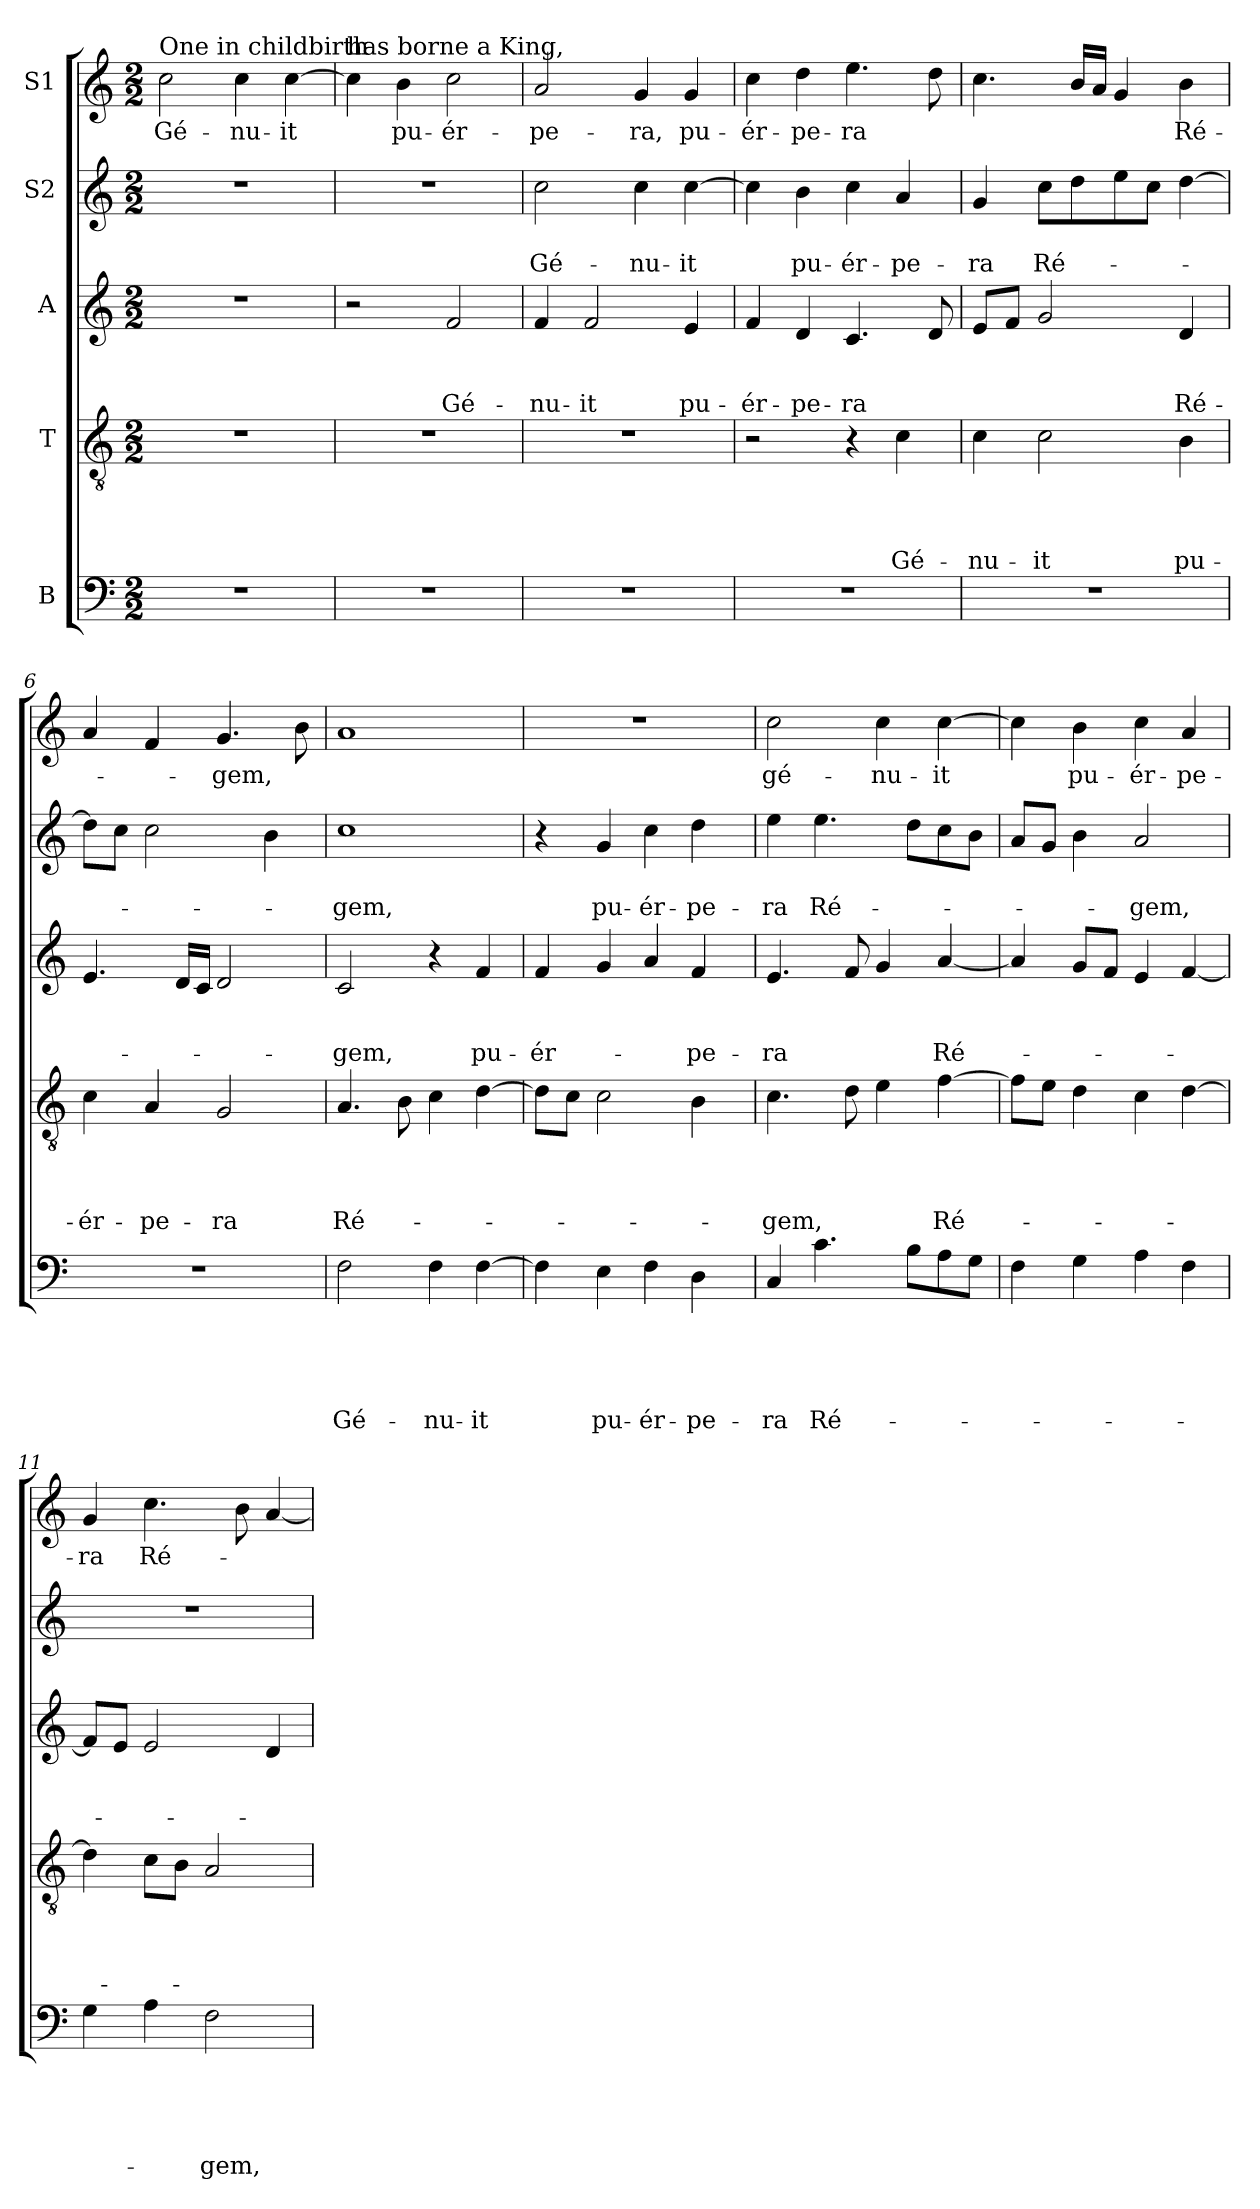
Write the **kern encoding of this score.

**kern	**text	**text	**text	**text	**text	**kern	**text	**text	**text	**text	**kern	**text	**text	**text	**kern	**text	**text	**kern	**text
*part5	*part5	*part5	*part5	*part5	*part5	*part4	*part4	*part4	*part4	*part4	*part3	*part3	*part3	*part3	*part2	*part2	*part2	*part1	*part1
*staff5	*staff5	*staff5	*staff5	*staff5	*staff5	*staff4	*staff4	*staff4	*staff4	*staff4	*staff3	*staff3	*staff3	*staff3	*staff2	*staff2	*staff2	*staff1	*staff1
*I"B	*	*	*	*	*	*I"T	*	*	*	*	*I"A	*	*	*	*I"S2	*	*	*I"S1	*
*clefF4	*	*	*	*	*	*clefGv2	*	*	*	*	*clefG2	*	*	*	*clefG2	*	*	*clefG2	*
*k[]	*	*	*	*	*	*k[]	*	*	*	*	*k[]	*	*	*	*k[]	*	*	*k[]	*
*C:	*	*	*	*	*	*C:	*	*	*	*	*C:	*	*	*	*C:	*	*	*C:	*
*M2/2	*	*	*	*	*	*M2/2	*	*	*	*	*M2/2	*	*	*	*M2/2	*	*	*M2/2	*
=1	=1	=1	=1	=1	=1	=1	=1	=1	=1	=1	=1	=1	=1	=1	=1	=1	=1	=1	=1
!	!	!	!	!	!	!	!	!	!	!	!	!	!	!	!	!	!	!LO:TX:a:t=One in childbirth	!
!	!	!	!	!	!	!	!	!	!	!	!	!	!	!	!	!	!	!	!LO:LY:b
1r	.	.	.	.	.	1r	.	.	.	.	1r	.	.	.	1r	.	.	2cc\	Gé-
!	!	!	!	!	!	!	!	!	!	!	!	!	!	!	!	!	!	!	!LO:LY:b
.	.	.	.	.	.	.	.	.	.	.	.	.	.	.	.	.	.	4cc\	-nu-
!	!	!	!	!	!	!	!	!	!	!	!	!	!	!	!	!	!	!	!LO:LY:b
.	.	.	.	.	.	.	.	.	.	.	.	.	.	.	.	.	.	[4cc\	-it
=2	=2	=2	=2	=2	=2	=2	=2	=2	=2	=2	=2	=2	=2	=2	=2	=2	=2	=2	=2
!	!	!	!	!	!	!	!	!	!	!	!	!	!	!	!	!	!	!LO:TX:a:t=has borne a King,	!
1r	.	.	.	.	.	1r	.	.	.	.	2r	.	.	.	1r	.	.	4cc\]	.
!	!	!	!	!	!	!	!	!	!	!	!	!	!	!	!	!	!	!	!LO:LY:b
.	.	.	.	.	.	.	.	.	.	.	.	.	.	.	.	.	.	4b\	pu-
!	!	!	!	!	!	!	!	!	!	!	!	!	!	!LO:LY:b	!	!	!	!	!LO:LY:b
.	.	.	.	.	.	.	.	.	.	.	2f/	.	.	Gé-	.	.	.	2cc\	-ér-
=3	=3	=3	=3	=3	=3	=3	=3	=3	=3	=3	=3	=3	=3	=3	=3	=3	=3	=3	=3
!	!	!	!	!	!	!	!	!	!	!	!	!	!	!LO:LY:b	!	!	!LO:LY:b	!	!LO:LY:b
1r	.	.	.	.	.	1r	.	.	.	.	4f/	.	.	-nu-	2cc\	.	Gé-	2a/	-pe-
!	!	!	!	!	!	!	!	!	!	!	!	!	!	!LO:LY:b	!	!	!	!	!
.	.	.	.	.	.	.	.	.	.	.	2f/	.	.	-it	.	.	.	.	.
!	!	!	!	!	!	!	!	!	!	!	!	!	!	!	!	!	!LO:LY:b	!	!LO:LY:b
.	.	.	.	.	.	.	.	.	.	.	.	.	.	.	4cc\	.	-nu-	4g/	-ra,
!	!	!	!	!	!	!	!	!	!	!	!	!	!	!LO:LY:b	!	!	!LO:LY:b	!	!LO:LY:b
.	.	.	.	.	.	.	.	.	.	.	4e/	.	.	pu-	[4cc\	.	-it	4g/	pu-
=4	=4	=4	=4	=4	=4	=4	=4	=4	=4	=4	=4	=4	=4	=4	=4	=4	=4	=4	=4
!	!	!	!	!	!	!	!	!	!	!	!	!	!	!LO:LY:b	!	!	!	!	!LO:LY:b
1r	.	.	.	.	.	2r	.	.	.	.	4f/	.	.	-ér-	4cc\]	.	.	4cc\	-ér-
!	!	!	!	!	!	!	!	!	!	!	!	!	!	!LO:LY:b	!	!	!LO:LY:b	!	!LO:LY:b
.	.	.	.	.	.	.	.	.	.	.	4d/	.	.	-pe-	4b\	.	pu-	4dd\	-pe-
!	!	!	!	!	!	!	!	!	!	!	!	!	!	!LO:LY:b	!	!	!LO:LY:b	!	!LO:LY:b
.	.	.	.	.	.	4r	.	.	.	.	4.c/	.	.	-ra	4cc\	.	-ér-	4.ee\	-ra
!	!	!	!	!	!	!	!	!	!	!LO:LY:b	!	!	!	!	!	!	!LO:LY:b	!	!
.	.	.	.	.	.	4c\	.	.	.	Gé-	.	.	.	.	4a/	.	-pe-	.	.
.	.	.	.	.	.	.	.	.	.	.	8d/	.	.	.	.	.	.	8dd\	.
=5	=5	=5	=5	=5	=5	=5	=5	=5	=5	=5	=5	=5	=5	=5	=5	=5	=5	=5	=5
!	!	!	!	!	!	!	!	!	!	!LO:LY:b	!	!	!	!	!	!	!LO:LY:b	!	!
1r	.	.	.	.	.	4c\	.	.	.	-nu-	8e/L	.	.	.	4g/	.	-ra	4.cc\	.
.	.	.	.	.	.	.	.	.	.	.	8f/J	.	.	.	.	.	.	.	.
!	!	!	!	!	!	!	!	!	!	!LO:LY:b	!	!	!	!	!	!	!LO:LY:b	!	!
.	.	.	.	.	.	2c\	.	.	.	-it	2g/	.	.	.	8cc\L	.	Ré-	.	.
.	.	.	.	.	.	.	.	.	.	.	.	.	.	.	8dd\	.	.	16b/LL	.
.	.	.	.	.	.	.	.	.	.	.	.	.	.	.	.	.	.	16a/JJ	.
.	.	.	.	.	.	.	.	.	.	.	.	.	.	.	8ee\	.	.	4g/	.
.	.	.	.	.	.	.	.	.	.	.	.	.	.	.	8cc\J	.	.	.	.
!	!	!	!	!	!	!	!	!	!	!LO:LY:b	!	!	!	!LO:LY:b	!	!	!	!	!LO:LY:b
.	.	.	.	.	.	4B\	.	.	.	pu-	4d/	.	.	Ré-	[4dd\	.	.	4b\	Ré-
!!LO:PB:g=z
=6	=6	=6	=6	=6	=6	=6	=6	=6	=6	=6	=6	=6	=6	=6	=6	=6	=6	=6	=6
!	!	!	!	!	!	!	!	!	!	!LO:LY:b	!	!	!	!	!	!	!	!	!
1r	.	.	.	.	.	4c\	.	.	.	-ér-	4.e/	.	.	.	8dd\L]	.	.	4a/	.
.	.	.	.	.	.	.	.	.	.	.	.	.	.	.	8cc\J	.	.	.	.
!	!	!	!	!	!	!	!	!	!	!LO:LY:b	!	!	!	!	!	!	!	!	!
.	.	.	.	.	.	4A/	.	.	.	-pe-	.	.	.	.	2cc\	.	.	4f/	.
.	.	.	.	.	.	.	.	.	.	.	16d/LL	.	.	.	.	.	.	.	.
.	.	.	.	.	.	.	.	.	.	.	16c/JJ	.	.	.	.	.	.	.	.
!	!	!	!	!	!	!	!	!	!	!LO:LY:b	!	!	!	!	!	!	!	!	!LO:LY:b
.	.	.	.	.	.	2G/	.	.	.	-ra	2d/	.	.	.	.	.	.	4.g/	-gem,
.	.	.	.	.	.	.	.	.	.	.	.	.	.	.	4b\	.	.	.	.
.	.	.	.	.	.	.	.	.	.	.	.	.	.	.	.	.	.	8b\	.
=7	=7	=7	=7	=7	=7	=7	=7	=7	=7	=7	=7	=7	=7	=7	=7	=7	=7	=7	=7
!	!	!	!	!	!LO:LY:b	!	!	!	!	!LO:LY:b	!	!	!	!LO:LY:b	!	!	!LO:LY:b	!	!
2F\	.	.	.	.	Gé-	4.A/	.	.	.	Ré-	2c/	.	.	-gem,	1cc	.	-gem,	1a	.
.	.	.	.	.	.	8B\	.	.	.	.	.	.	.	.	.	.	.	.	.
!	!	!	!	!	!LO:LY:b	!	!	!	!	!	!	!	!	!	!	!	!	!	!
4F\	.	.	.	.	-nu-	4c\	.	.	.	.	4r	.	.	.	.	.	.	.	.
!	!	!	!	!	!LO:LY:b	!	!	!	!	!	!	!	!	!LO:LY:b	!	!	!	!	!
[4F\	.	.	.	.	-it	[4d\	.	.	.	.	4f/	.	.	pu-	.	.	.	.	.
=8	=8	=8	=8	=8	=8	=8	=8	=8	=8	=8	=8	=8	=8	=8	=8	=8	=8	=8	=8
!	!	!	!	!	!	!	!	!	!	!	!	!	!	!LO:LY:b	!	!	!	!	!
4F\]	.	.	.	.	.	8d\L]	.	.	.	.	4f/	.	.	-ér-	4r	.	.	1r	.
.	.	.	.	.	.	8c\J	.	.	.	.	.	.	.	.	.	.	.	.	.
!	!	!	!	!	!LO:LY:b	!	!	!	!	!	!	!	!	!	!	!	!LO:LY:b	!	!
4E\	.	.	.	.	pu-	2c\	.	.	.	.	4g/	.	.	.	4g/	.	pu-	.	.
!	!	!	!	!	!LO:LY:b	!	!	!	!	!	!	!	!	!	!	!	!LO:LY:b	!	!
4F\	.	.	.	.	-ér-	.	.	.	.	.	4a/	.	.	.	4cc\	.	-ér-	.	.
!	!	!	!	!	!LO:LY:b	!	!	!	!	!	!	!	!	!LO:LY:b	!	!	!LO:LY:b	!	!
4D\	.	.	.	.	-pe-	4B\	.	.	.	.	4f/	.	.	-pe-	4dd\	.	-pe-	.	.
=9	=9	=9	=9	=9	=9	=9	=9	=9	=9	=9	=9	=9	=9	=9	=9	=9	=9	=9	=9
!	!	!	!	!	!LO:LY:b	!	!	!	!	!LO:LY:b	!	!	!	!LO:LY:b	!	!	!LO:LY:b	!	!LO:LY:b
4C/	.	.	.	.	-ra	4.c\	.	.	.	-gem,	4.e/	.	.	-ra	4ee\	.	-ra	2cc\	gé-
!	!	!	!	!	!LO:LY:b	!	!	!	!	!	!	!	!	!	!	!	!LO:LY:b	!	!
4.c\	.	.	.	.	Ré-	.	.	.	.	.	.	.	.	.	4.ee\	.	Ré-	.	.
.	.	.	.	.	.	8d\	.	.	.	.	8f/	.	.	.	.	.	.	.	.
!	!	!	!	!	!	!	!	!	!	!	!	!	!	!	!	!	!	!	!LO:LY:b
.	.	.	.	.	.	4e\	.	.	.	.	4g/	.	.	.	.	.	.	4cc\	-nu-
8B\L	.	.	.	.	.	.	.	.	.	.	.	.	.	.	8dd\L	.	.	.	.
!	!	!	!	!	!	!	!	!	!	!LO:LY:b	!	!	!	!LO:LY:b	!	!	!	!	!LO:LY:b
8A\	.	.	.	.	.	[4f\	.	.	.	Ré-	[4a/	.	.	Ré-	8cc\	.	.	[4cc\	-it
8G\J	.	.	.	.	.	.	.	.	.	.	.	.	.	.	8b\J	.	.	.	.
=10	=10	=10	=10	=10	=10	=10	=10	=10	=10	=10	=10	=10	=10	=10	=10	=10	=10	=10	=10
4F\	.	.	.	.	.	8f\L]	.	.	.	.	4a/]	.	.	.	8a/L	.	.	4cc\]	.
.	.	.	.	.	.	8e\J	.	.	.	.	.	.	.	.	8g/J	.	.	.	.
!	!	!	!	!	!	!	!	!	!	!	!	!	!	!	!	!	!	!	!LO:LY:b
4G\	.	.	.	.	.	4d\	.	.	.	.	8g/L	.	.	.	4b\	.	.	4b\	pu-
.	.	.	.	.	.	.	.	.	.	.	8f/J	.	.	.	.	.	.	.	.
!	!	!	!	!	!	!	!	!	!	!	!	!	!	!	!	!	!LO:LY:b	!	!LO:LY:b
4A\	.	.	.	.	.	4c\	.	.	.	.	4e/	.	.	.	2a/	.	-gem,	4cc\	-ér-
!	!	!	!	!	!	!	!	!	!	!	!	!	!	!	!	!	!	!	!LO:LY:b
4F\	.	.	.	.	.	[4d\	.	.	.	.	[4f/	.	.	.	.	.	.	4a/	-pe-
!!LO:LB:g=z
=11	=11	=11	=11	=11	=11	=11	=11	=11	=11	=11	=11	=11	=11	=11	=11	=11	=11	=11	=11
!	!	!	!	!	!	!	!	!	!	!	!	!	!	!	!	!	!	!	!LO:LY:b
4G\	.	.	.	.	.	4d\]	.	.	.	.	8f/L]	.	.	.	1r	.	.	4g/	-ra
.	.	.	.	.	.	.	.	.	.	.	8e/J	.	.	.	.	.	.	.	.
!	!	!	!	!	!	!	!	!	!	!	!	!	!	!	!	!	!	!	!LO:LY:b
4A\	.	.	.	.	.	8c\L	.	.	.	.	2e/	.	.	.	.	.	.	4.cc\	Ré-
.	.	.	.	.	.	8B\J	.	.	.	.	.	.	.	.	.	.	.	.	.
!	!	!	!	!	!LO:LY:b	!	!	!	!	!	!	!	!	!	!	!	!	!	!
2F\	.	.	.	.	-gem,	2A/	.	.	.	.	.	.	.	.	.	.	.	.	.
.	.	.	.	.	.	.	.	.	.	.	.	.	.	.	.	.	.	8b\	.
.	.	.	.	.	.	.	.	.	.	.	4d/	.	.	.	.	.	.	[4a/	.
=	=	=	=	=	=	=	=	=	=	=	=	=	=	=	=	=	=	=	=
*-	*-	*-	*-	*-	*-	*-	*-	*-	*-	*-	*-	*-	*-	*-	*-	*-	*-	*-	*-
